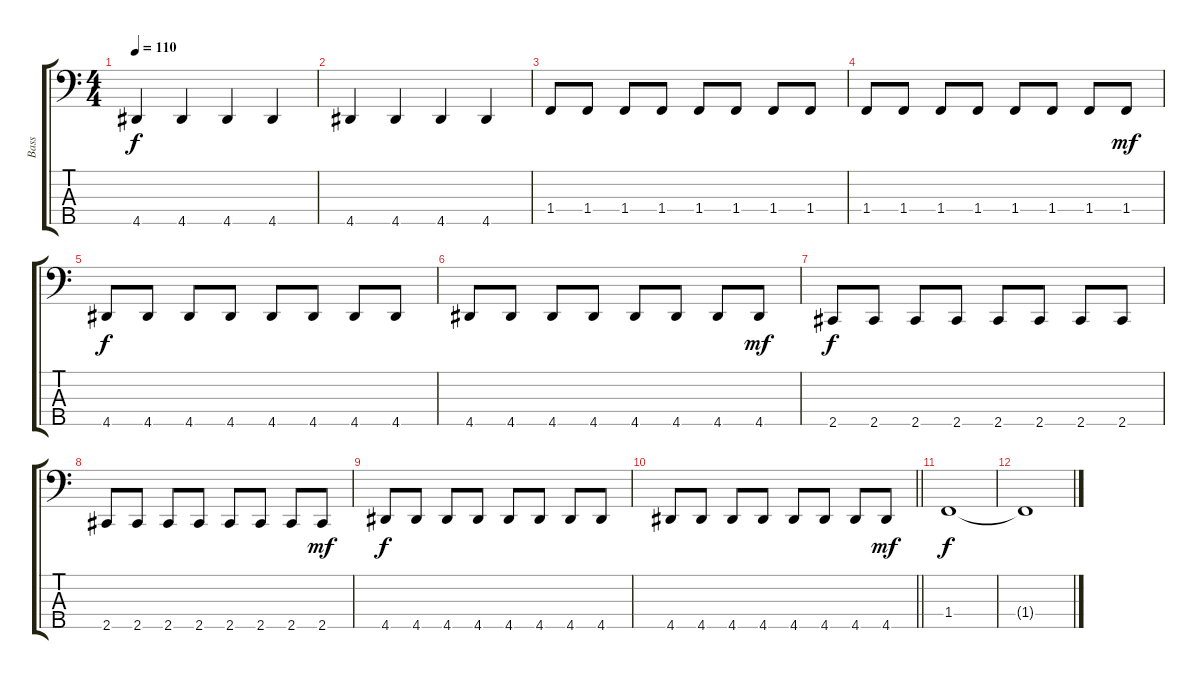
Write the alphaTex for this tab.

\track ("Bass" "Bass") {instrument electricbassfinger}
\staff {score tabs}
\tuning (G2 D2 A1 E1 B0) {hide}
\ts (4 4)
\tempo 110
\clef f4
\ks c
4.5.4{dy f} 4.5.4 4.5.4 4.5.4 |
4.5.4 4.5.4 4.5.4 4.5.4 |
1.4.8 1.4.8 1.4.8 1.4.8 1.4.8 1.4.8 1.4.8 1.4.8 |
1.4.8 1.4.8 1.4.8 1.4.8 1.4.8 1.4.8 1.4.8 1.4.8{dy mf} |
4.5.8{dy f} 4.5.8 4.5.8 4.5.8 4.5.8 4.5.8 4.5.8 4.5.8 |
4.5.8 4.5.8 4.5.8 4.5.8 4.5.8 4.5.8 4.5.8 4.5.8{dy mf} |
2.5.8{dy f} 2.5.8 2.5.8 2.5.8 2.5.8 2.5.8 2.5.8 2.5.8 |
2.5.8 2.5.8 2.5.8 2.5.8 2.5.8 2.5.8 2.5.8 2.5.8{dy mf} |
4.5.8{dy f} 4.5.8 4.5.8 4.5.8 4.5.8 4.5.8 4.5.8 4.5.8 |
\barLineRight lightlight
4.5.8 4.5.8 4.5.8 4.5.8 4.5.8 4.5.8 4.5.8 4.5.8{dy mf} |
\section ("" "")
1.4.1{dy f} |
1.4{t}.1
